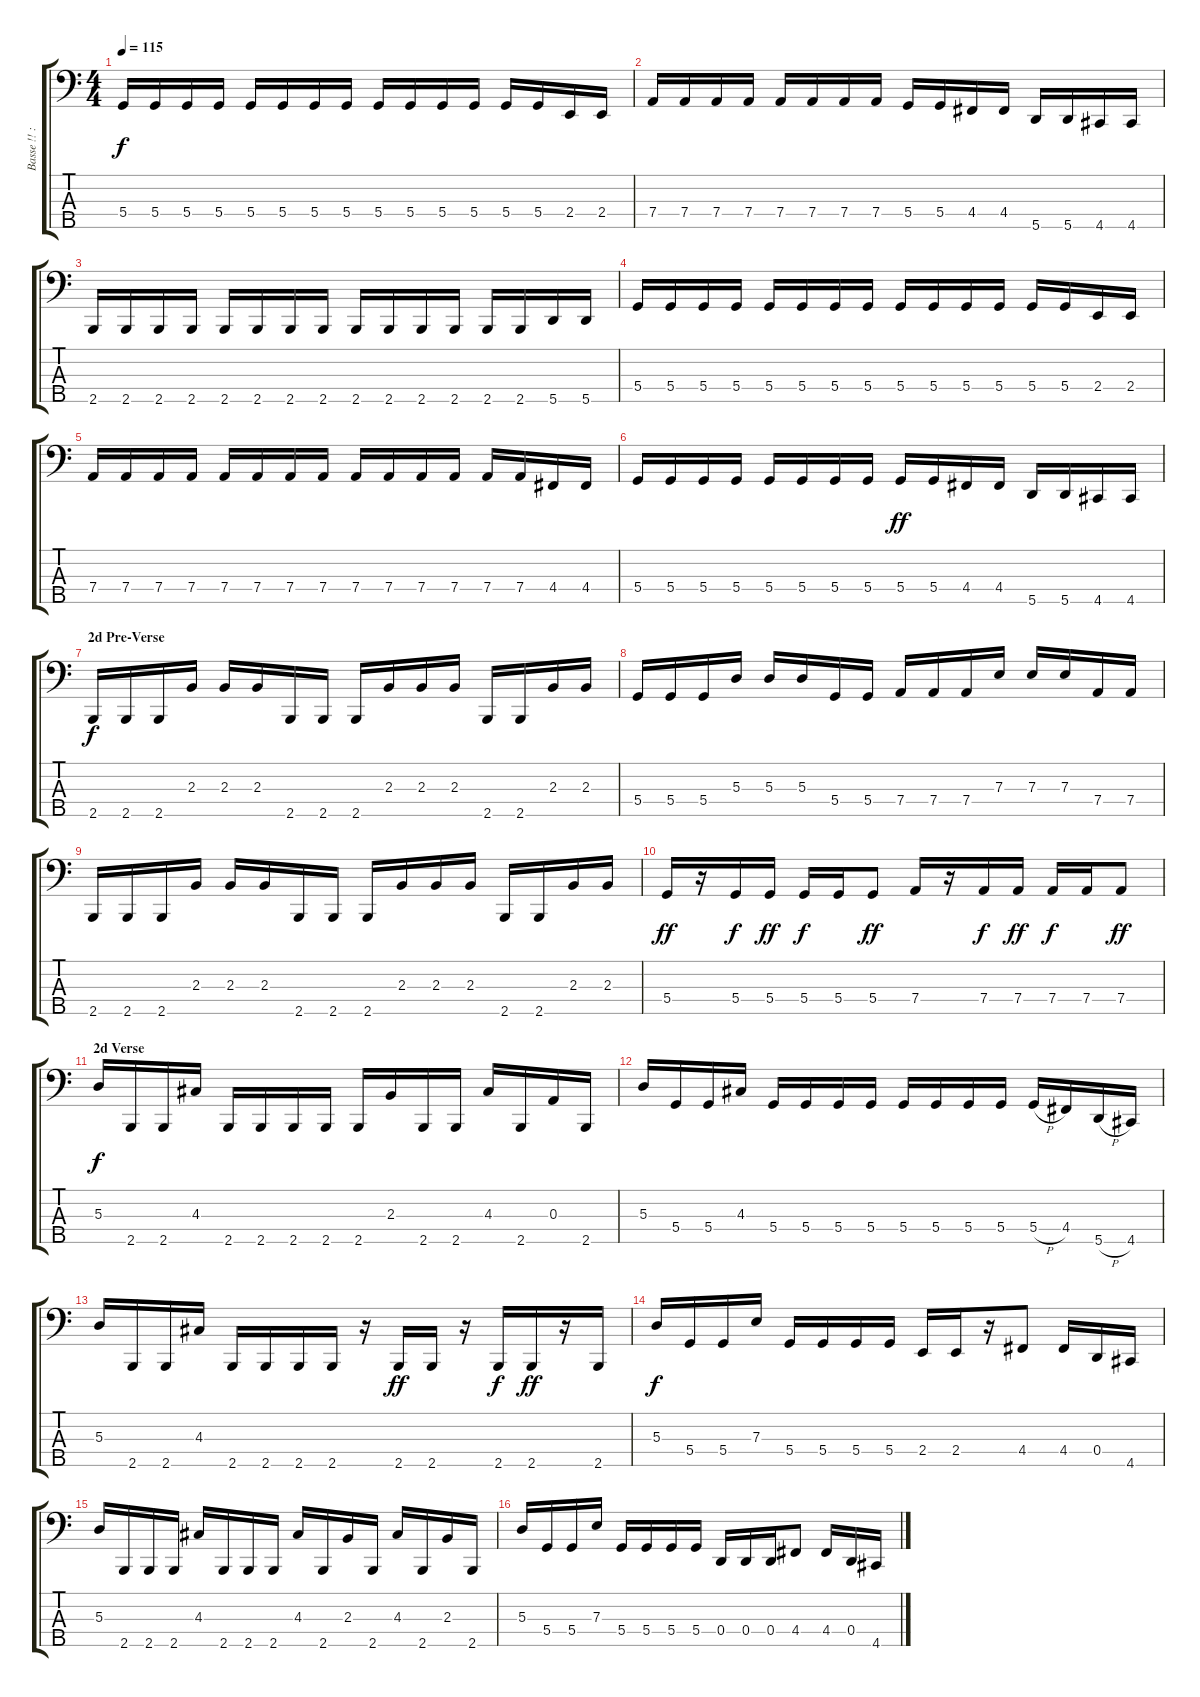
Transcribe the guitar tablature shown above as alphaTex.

\track ("Basse !! :D" "Basse !! :") {instrument electricbasspick}
\staff {score tabs}
\tuning (G2 D2 A1 D1 A0) {hide}
\ts (4 4)
\tempo 115
\clef f4
\ks c
5.4.16{dy f} 5.4.16 5.4.16 5.4.16 5.4.16 5.4.16 5.4.16 5.4.16 5.4.16 5.4.16 5.4.16 5.4.16 5.4.16 5.4.16 2.4.16 2.4.16 |
7.4.16 7.4.16 7.4.16 7.4.16 7.4.16 7.4.16 7.4.16 7.4.16 5.4.16 5.4.16 4.4.16 4.4.16 5.5.16 5.5.16 4.5.16 4.5.16 |
2.5.16 2.5.16 2.5.16 2.5.16 2.5.16 2.5.16 2.5.16 2.5.16 2.5.16 2.5.16 2.5.16 2.5.16 2.5.16 2.5.16 5.5.16 5.5.16 |
5.4.16 5.4.16 5.4.16 5.4.16 5.4.16 5.4.16 5.4.16 5.4.16 5.4.16 5.4.16 5.4.16 5.4.16 5.4.16 5.4.16 2.4.16 2.4.16 |
7.4.16 7.4.16 7.4.16 7.4.16 7.4.16 7.4.16 7.4.16 7.4.16 7.4.16 7.4.16 7.4.16 7.4.16 7.4.16 7.4.16 4.4.16 4.4.16 |
5.4.16 5.4.16 5.4.16 5.4.16 5.4.16 5.4.16 5.4.16 5.4.16 5.4.16{dy ff} 5.4.16 4.4.16 4.4.16 5.5.16 5.5.16 4.5.16 4.5.16 |
\section ("" "2d Pre-Verse")
2.5.16{dy f} 2.5.16 2.5.16 2.3.16 2.3.16 2.3.16 2.5.16 2.5.16 2.5.16 2.3.16 2.3.16 2.3.16 2.5.16 2.5.16 2.3.16 2.3.16 |
5.4.16 5.4.16 5.4.16 5.3.16 5.3.16 5.3.16 5.4.16 5.4.16 7.4.16 7.4.16 7.4.16 7.3.16 7.3.16 7.3.16 7.4.16 7.4.16 |
2.5.16 2.5.16 2.5.16 2.3.16 2.3.16 2.3.16 2.5.16 2.5.16 2.5.16 2.3.16 2.3.16 2.3.16 2.5.16 2.5.16 2.3.16 2.3.16 |
5.4.16{dy ff} r.16 5.4.16{dy f} 5.4.16{dy ff} 5.4.16{dy f} 5.4.16 5.4.8{dy ff} 7.4.16 r.16 7.4.16{dy f} 7.4.16{dy ff} 7.4.16{dy f} 7.4.16 7.4.8{dy ff} |
\section ("" "2d Verse")
5.3.16{dy f} 2.5.16 2.5.16 4.3.16 2.5.16 2.5.16 2.5.16 2.5.16 2.5.16 2.3.16 2.5.16 2.5.16 4.3.16 2.5.16 0.3.16 2.5.16 |
5.3.16 5.4.16 5.4.16 4.3.16 5.4.16 5.4.16 5.4.16 5.4.16 5.4.16 5.4.16 5.4.16 5.4.16 5.4{h}.16 4.4.16 5.5{h}.16 4.5.16 |
5.3.16 2.5.16 2.5.16 4.3.16 2.5.16 2.5.16 2.5.16 2.5.16 r.16 2.5.16{dy ff} 2.5.16 r.16 2.5.16{dy f} 2.5.16{dy ff} r.16 2.5.16 |
5.3.16{dy f} 5.4.16 5.4.16 7.3.16 5.4.16 5.4.16 5.4.16 5.4.16 2.4.16 2.4.16 r.16 4.4.8 4.4.16 0.4.16 4.5.16 |
5.3.16 2.5.16 2.5.16 2.5.16 4.3.16 2.5.16 2.5.16 2.5.16 4.3.16 2.5.16 2.3.16 2.5.16 4.3.16 2.5.16 2.3.16 2.5.16 |
5.3.16 5.4.16 5.4.16 7.3.16 5.4.16 5.4.16 5.4.16 5.4.16 0.4.16 0.4.16 0.4.16 4.4.8 4.4.16 0.4.16 4.5.16
